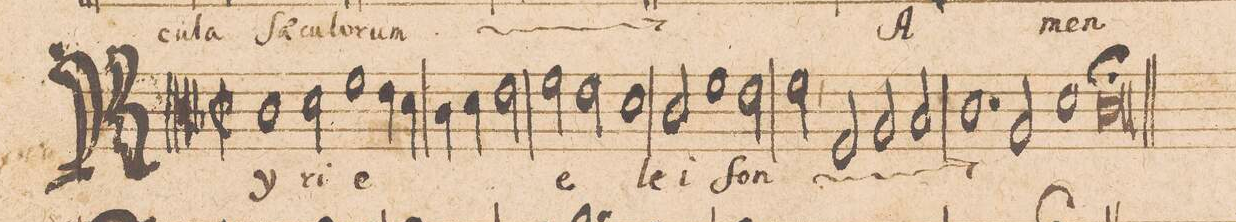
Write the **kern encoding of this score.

**kern	**text
*I"[CANTVS.]	*
*clefC3	*
*k[b-]	*
*met(c|)	*
*M2/1	*
*all\right	*
1c\	Ky-
*2\right	*
2d\	-ri-
1f\	-e
=2-	=2-
4e\	.
4d\	.
4c\	.
4d\	.
2e\	.
=3-	=3-
2f\	e-
2e\	.
1d\	.
=4-	=4-
2c/	-le-
1f\	.
2e\	-i-
=5-	=5-
2f\,	-ſon
*	*ij
2F/	Ky-
2A/	-ri-
2B-/	.
=6-	=6-
1.c\	-e
2A/	e-
=7-	=7-
1d\	-lei-
1cl\;	-ſon
*	*Xij
=8||	=8||
*-	*-
